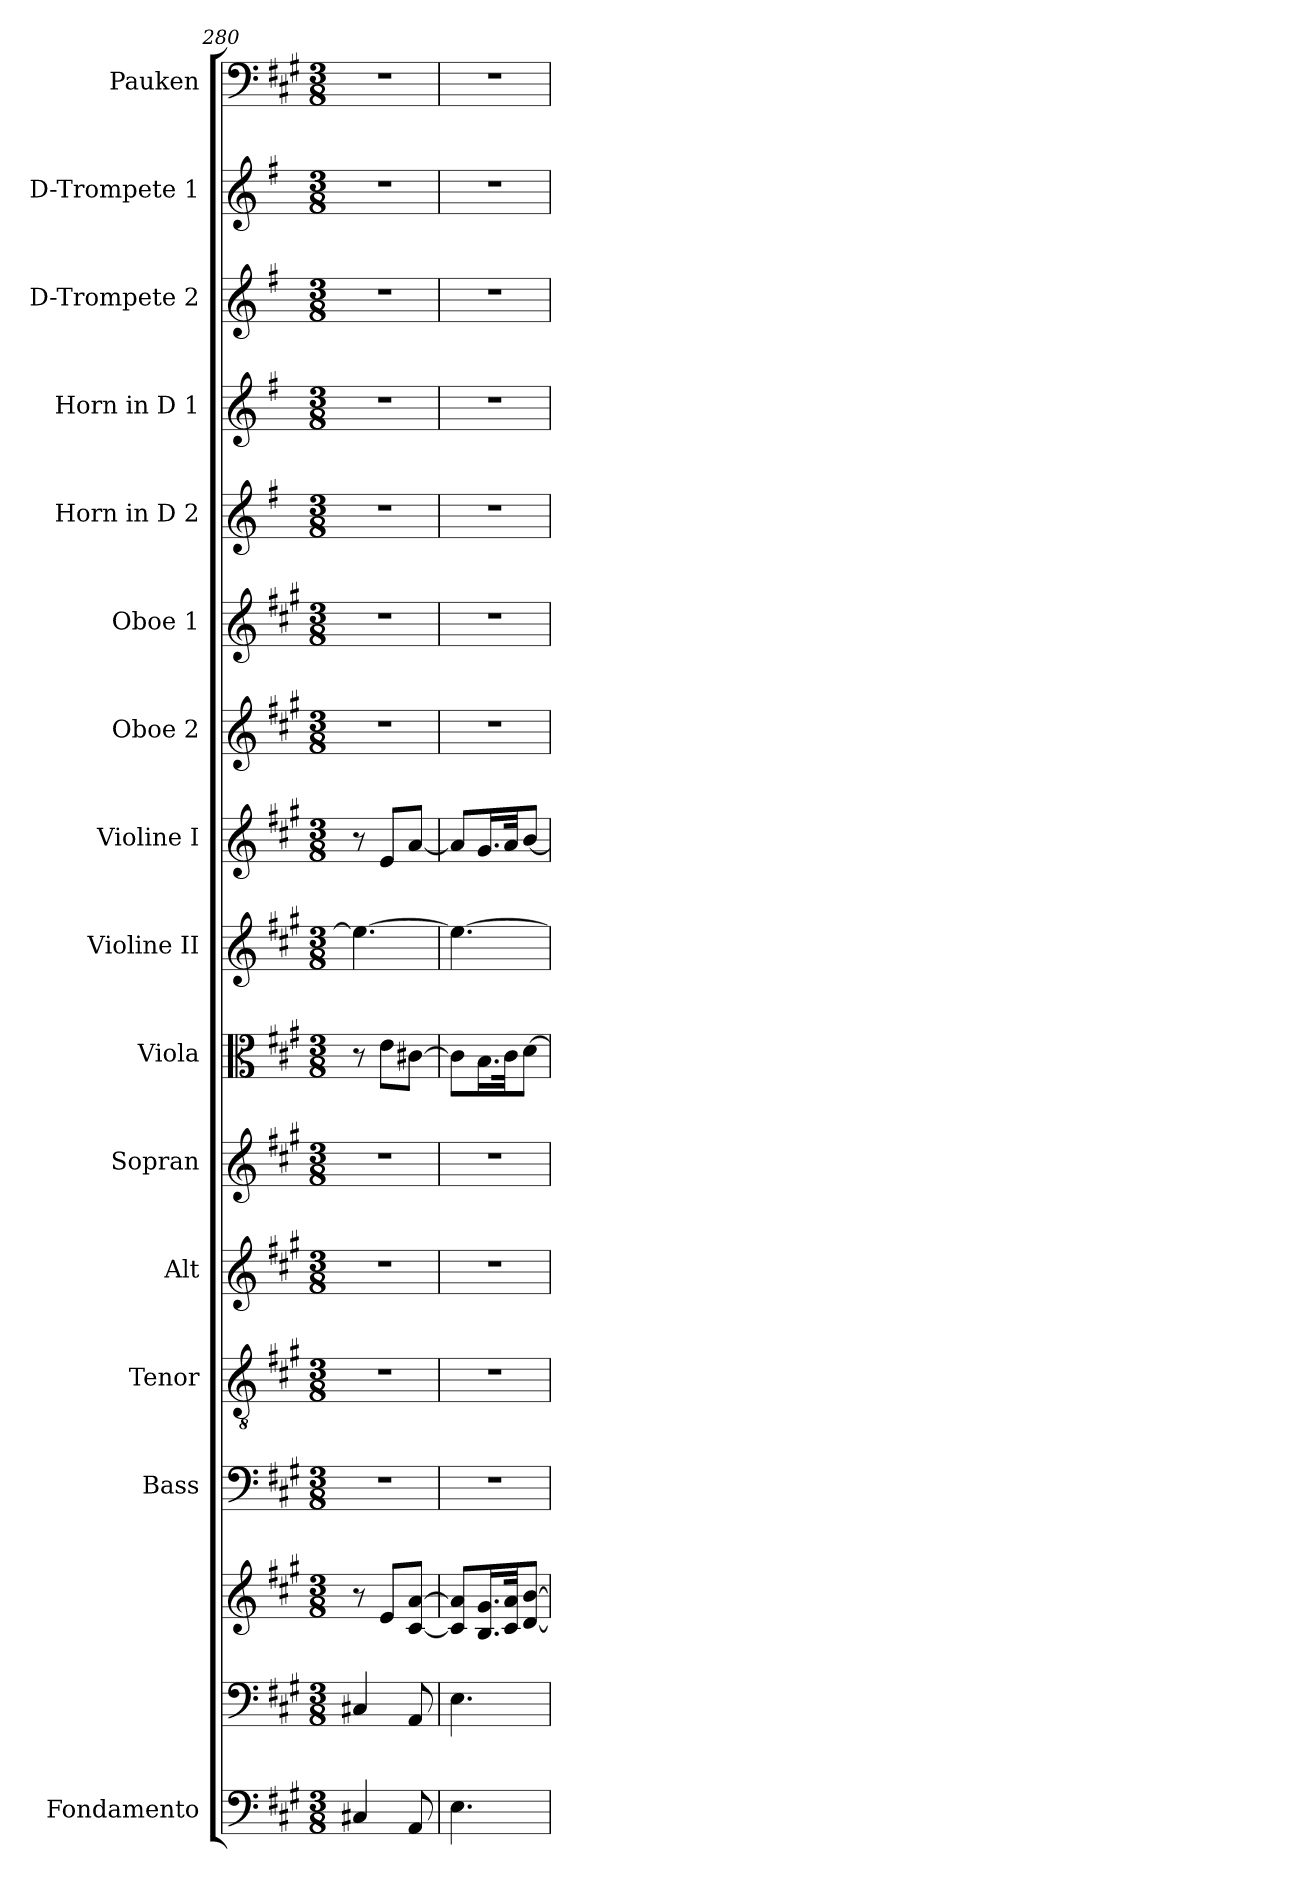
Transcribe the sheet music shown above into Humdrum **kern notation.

**kern	**kern	**kern	**kern	**kern	**kern	**kern	**kern	**kern	**kern	**kern	**kern	**kern	**kern	**kern	**kern	**kern
*part16	*part15	*part15	*part14	*part13	*part12	*part11	*part10	*part9	*part8	*part7	*part6	*part5	*part4	*part3	*part2	*part1
*staff17	*staff16	*staff15	*staff14	*staff13	*staff12	*staff11	*staff10	*staff9	*staff8	*staff7	*staff6	*staff5	*staff4	*staff3	*staff2	*staff1
*I"Fondamento	*	*	*I"Bass	*I"Tenor	*I"Alt	*I"Sopran	*I"Viola	*I"Violine II	*I"Violine I	*I"Oboe 2	*I"Oboe 1	*I"Horn in D 2	*I"Horn in D 1	*I"D-Trompete 2	*I"D-Trompete 1	*I"Pauken
*I'F.	*	*	*I'B.	*I'T.	*I'A.	*I'S.	*I'Vla.	*I'Vl. II	*I'Vl. I	*I'Ob. 2	*I'Ob. 1	*	*	*I'D Trp. 2	*I'D Trp. 1	*I'Pk.
*clefF4	*clefF4	*clefG2	*clefF4	*clefGv2	*clefG2	*clefG2	*clefC3	*clefG2	*clefG2	*clefG2	*clefG2	*clefG2	*clefG2	*clefG2	*clefG2	*clefF4
*ITrd7c12	*	*	*	*	*	*	*	*	*	*	*	*ITrd6c10	*ITrd6c10	*ITrd-1c-2	*ITrd-1c-2	*
*k[f#c#g#]	*k[f#c#g#]	*k[f#c#g#]	*k[f#c#g#]	*k[f#c#g#]	*k[f#c#g#]	*k[f#c#g#]	*k[f#c#g#]	*k[f#c#g#]	*k[f#c#g#]	*k[f#c#g#]	*k[f#c#g#]	*k[f#c#g#]	*k[f#c#g#]	*k[f#c#g#]	*k[f#c#g#]	*k[f#c#g#]
*A:	*A:	*A:	*A:	*A:	*A:	*A:	*A:	*A:	*A:	*A:	*A:	*A:	*A:	*A:	*A:	*A:
*M3/8	*M3/8	*M3/8	*M3/8	*M3/8	*M3/8	*M3/8	*M3/8	*M3/8	*M3/8	*M3/8	*M3/8	*M3/8	*M3/8	*M3/8	*M3/8	*M3/8
=280	=280	=280	=280	=280	=280	=280	=280	=280	=280	=280	=280	=280	=280	=280	=280	=280
4CC#X/	4C#X/	8r	4.r	4.r	4.r	4.r	8r	4.ee\_	8r	4.r	4.r	4.r	4.r	4.r	4.r	4.r
.	.	8e/L	.	.	.	.	8e\L	.	8e/L	.	.	.	.	.	.	.
8AAA/	8AA/	[8c#/ [8a/J	.	.	.	.	[8c#X\J	.	[8a/J	.	.	.	.	.	.	.
=281	=281	=281	=281	=281	=281	=281	=281	=281	=281	=281	=281	=281	=281	=281	=281	=281
4.EE\	4.E\	8c#/] 8a/]L	4.r	4.r	4.r	4.r	8c#\L]	4.ee\_	8a/L]	4.r	4.r	4.r	4.r	4.r	4.r	4.r
.	.	16.B/ 16.g#/L	.	.	.	.	16.B\L	.	16.g#/L	.	.	.	.	.	.	.
.	.	32c#/ 32a/Jk	.	.	.	.	32c#\Jk	.	32a/Jk	.	.	.	.	.	.	.
.	.	[8d/ [8b/J	.	.	.	.	[8d\J	.	[8b/J	.	.	.	.	.	.	.
=	=	=	=	=	=	=	=	=	=	=	=	=	=	=	=	=
*-	*-	*-	*-	*-	*-	*-	*-	*-	*-	*-	*-	*-	*-	*-	*-	*-
